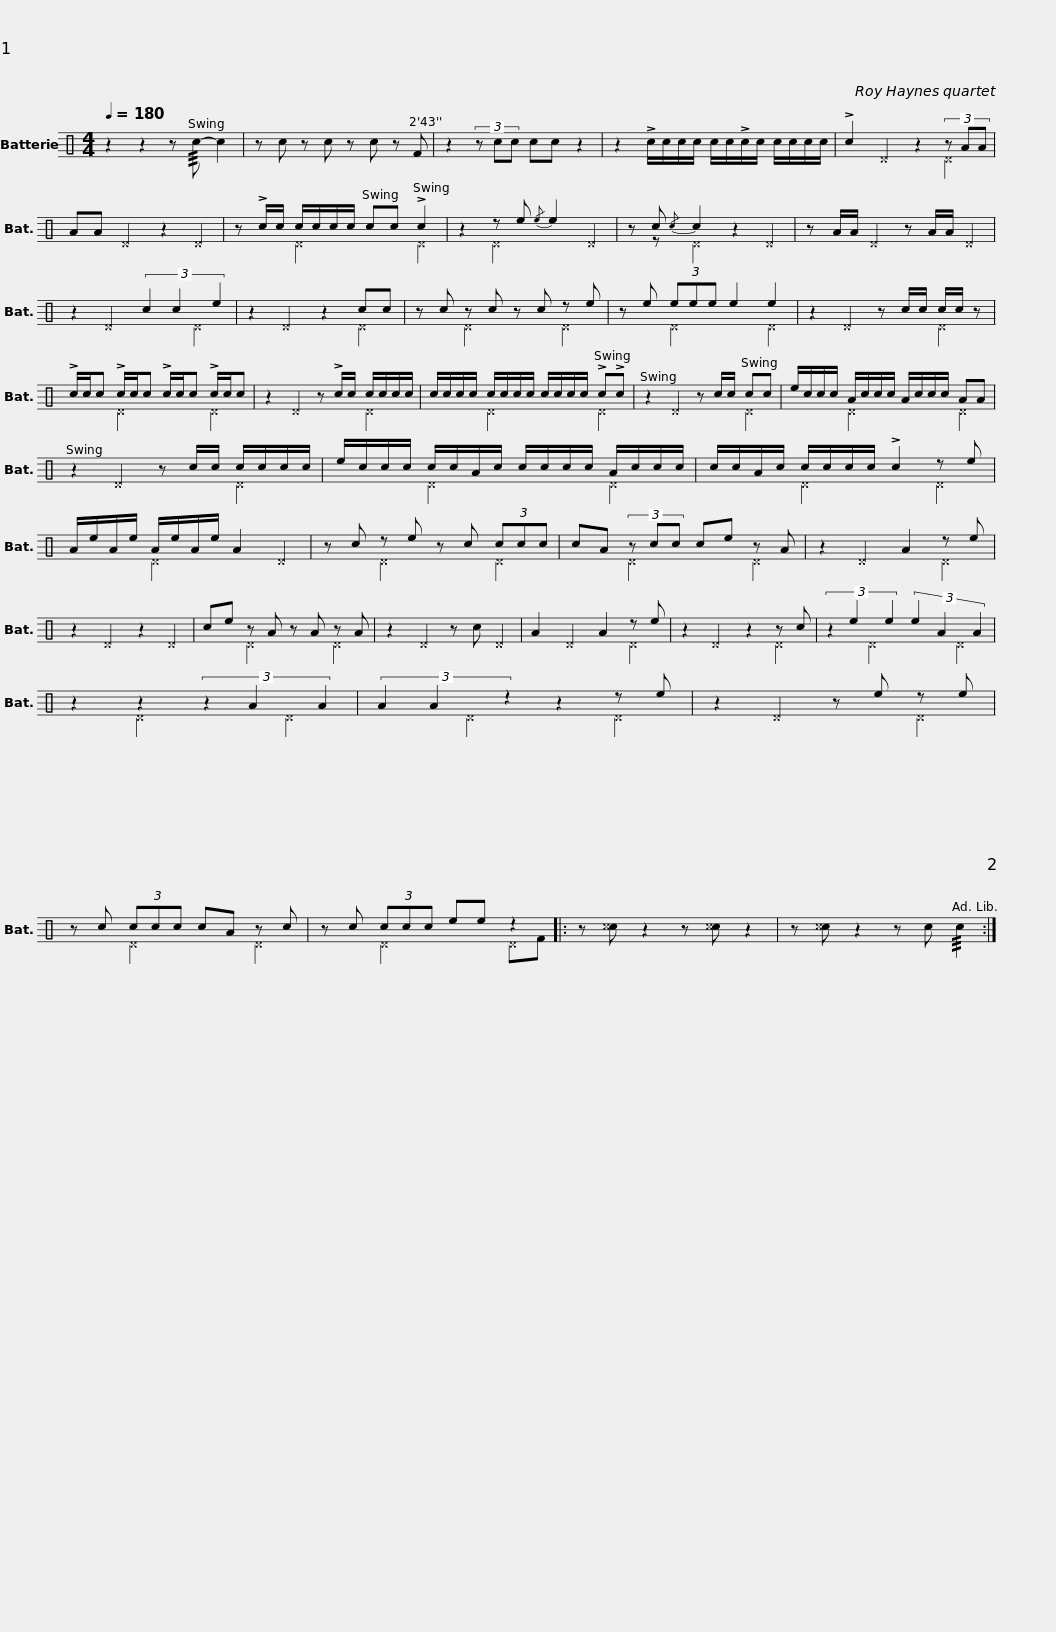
X:1
%%score ( 1 2 )
L:1/8
Q:1/4=180
M:4/4
I:linebreak $
K:C
V:1 perc
K:none
V:2 perc
K:none
V:1
 z2 z2 z !///!c- c2 | z c z c z c z F | z2 (3z cc cc z2 | z2 !>!c/c/c/c/ c/c/!>!c/c/ c/c/c/c/ | !>!c2 ^D2 z2 (3z AA | %5
 AA ^D2 z2 ^D2 |$ z !>!c/c/ c/c/c/c/ cc !>!c2 | z2 z e{/e} e2 ^D2 | z c{/c} c2 z2 ^D2 | z A/A/ ^D2 z A/A/ ^D2 | %10
 z2 ^D2 (3c2 c2 e2 | z2 ^D2 z2 cc |$ z c z c z c z e | z e (3eee e2 e2 | z2 ^D2 z c/c/ c/c/ z | %15
 !>!c/c/c !>!c/c/c !>!c/c/c !>!c/c/c | z2 ^D2 z !>!c/c/ c/c/c/c/ |$ c/c/c/c/ c/c/c/c/ c/c/c/c/ !>!c!>!c | z2 ^D2 z c/c/ cc | e/c/c/c/ A/c/c/c/ A/c/c/c/ AA | %20
 z2 ^D2 z c/c/ c/c/c/c/ |$ e/c/c/c/ c/c/A/c/ c/c/c/c/ A/c/c/c/ | c/c/A/c/ c/c/c/c/ !>!c2 z e | A/e/A/e/ A/e/A/e/ A2 ^D2 | z c z e z c (3ccc |$ %25
 cA (3z cc ce z A | z2 ^D2 A2 z e | z2 ^D2 z2 ^D2 | ce z A z A z A | z2 ^D2 z c ^D2 | %30
 A2 ^D2 A2 z e | z2 ^D2 z2 z c |$ (3z2 e2 e2 (3e2 A2 A2 | z2 z2 (3z2 A2 A2 | (3A2 A2 z2 z2 z e | %35
 z2 ^D2 z e z e | z c (3ccc cA z c |$ z c (3ccc ee z2 |: z [^cc] z2 z [^cc] z2 | z [^cc] z2 z c !///!c2 :| %40
V:2
 x8 | x8 | x8 | x8 | x6 ^D2 | %5
 x8 |$ x2 ^D2 x2 ^D2 | x2 ^D2 x4 | x z ^D2 x4 | x8 | %10
 x6 ^D2 | x6 ^D2 |$ x2 ^D2 x2 ^D2 | x2 ^D2 x2 ^D2 | x6 ^D2 | %15
 x2 ^D2 x2 ^D2 | x6 ^D2 |$ x2 ^D2 x2 ^D2 | x6 ^D2 | x2 ^D2 x2 ^D2 | %20
 x6 ^D2 |$ x2 ^D2 x2 ^D2 | x2 ^D2 x2 ^D2 | x2 ^D2 x4 | x2 ^D2 x2 ^D2 |$ %25
 x2 ^D2 x2 ^D2 | x6 ^D2 | x8 | x2 ^D2 x2 ^D2 | x8 | %30
 x6 ^D2 | x6 ^D2 |$ x2 ^D2 x2 ^D2 | x2 ^D2 x2 ^D2 | x2 ^D2 x2 ^D2 | %35
 x6 ^D2 | x2 ^D2 x2 ^D2 |$ x2 ^D2 x2 ^DF |: x8 | x8 :| %40
